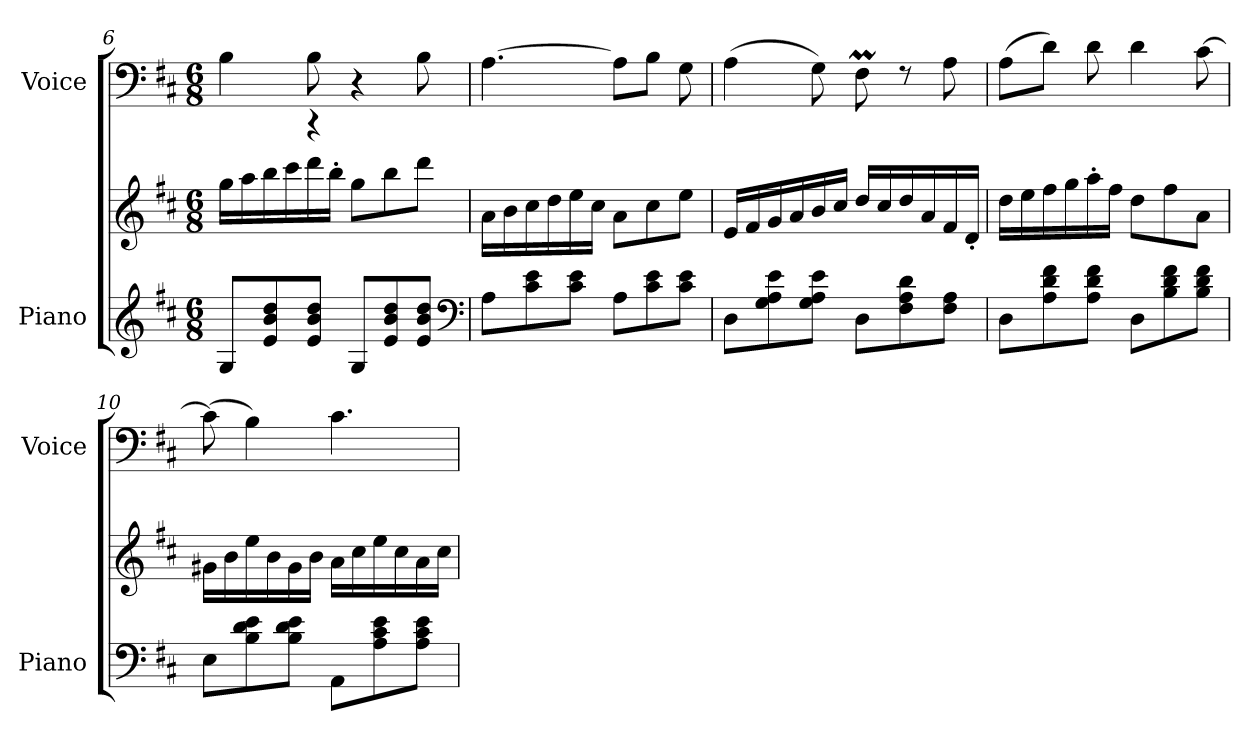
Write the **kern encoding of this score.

**kern	**kern	**kern
*part2	*part2	*part1
*staff3	*staff2	*staff1
*I"Piano	*	*I"Voice
*I'Piano	*	*I'Voice
*clefG2	*clefG2	*clefF4
*k[f#c#]	*k[f#c#]	*k[f#c#]
*M6/8	*M6/8	*M6/8
=6	=6	=6
*	*^	*
8G/L	16gg\LL	4ryy	4BZ<\
.	16aa\	.	.
8e/ 8b/ 8dd/	16bbZ>\	.	.
.	16ccc#\	.	.
8e/ 8b/ 8dd/J	16ddd\	4rdddd	8B\
.	16bb'>\JJ	.	.
8G/L	8gg\L	.	4r
8e/ 8b/ 8dd/	8bb\	4ryy	.
8e/ 8b/ 8dd/J	8ddd\J	.	8B\
*	*v	*v	*
*clefF4	*	*
=7	=7	=7
8A\L	16a\LL	[>4.A\
.	16b\	.
8c#\ 8e\	16cc#\	.
.	16dd\	.
8c#\ 8e\J	16eeZ>\	.
.	16cc#\JJ	.
8A\L	8a\L	8A\L]
8c#\ 8e\	8cc#\	8B\J
8c#\ 8e\J	8ee\J	8G\
!!LO:LB:g=z
=8	=8	=8
8D\L	16e/LL	(>4A\
.	16f#/	.
8G\ 8A\ 8e\	16g/	.
.	16aZ>/	.
8G\ 8A\ 8e\J	16b/	8G\)
.	16cc#/JJ	.
8D\L	16dd/LL	8F#m\
.	16cc#/	.
8F#\ 8A\ 8d\	16dd/	8rE
.	16a/	.
8F#\ 8A\J	16f#/	8AZ<\
.	16d'>/JJ	.
=9	=9	=9
8D\L	16dd\LL	(>8A\L
.	16ee\	.
8A\ 8d\ 8f#\	16ff#Z>\	8dZ<\J)
.	16gg\	.
8A\ 8d\ 8f#\J	16aa'>\	8d\
.	16ff#\JJ	.
8D\L	8dd\L	4d\
8B\ 8d\ 8f#\	8ff#Z>\	.
8B\ 8d\ 8f#\J	8a\J	[<8c#Z<\
=10	=10	=10
8E\L	16g#X\LL	(>8c#\]
.	16b\	.
8B\ 8d\ 8e\	16ee\	4B\)
.	16b\	.
8B\ 8d\ 8e\J	16g#\	.
.	16b\JJ	.
8AA\L	16a\LL	4.c#\
.	16cc#\	.
8A\ 8c#\ 8e\	16ee\	.
.	16cc#\	.
8A\ 8c#\ 8e\J	16a\	.
.	16cc#\JJ	.
=	=	=
*-	*-	*-
